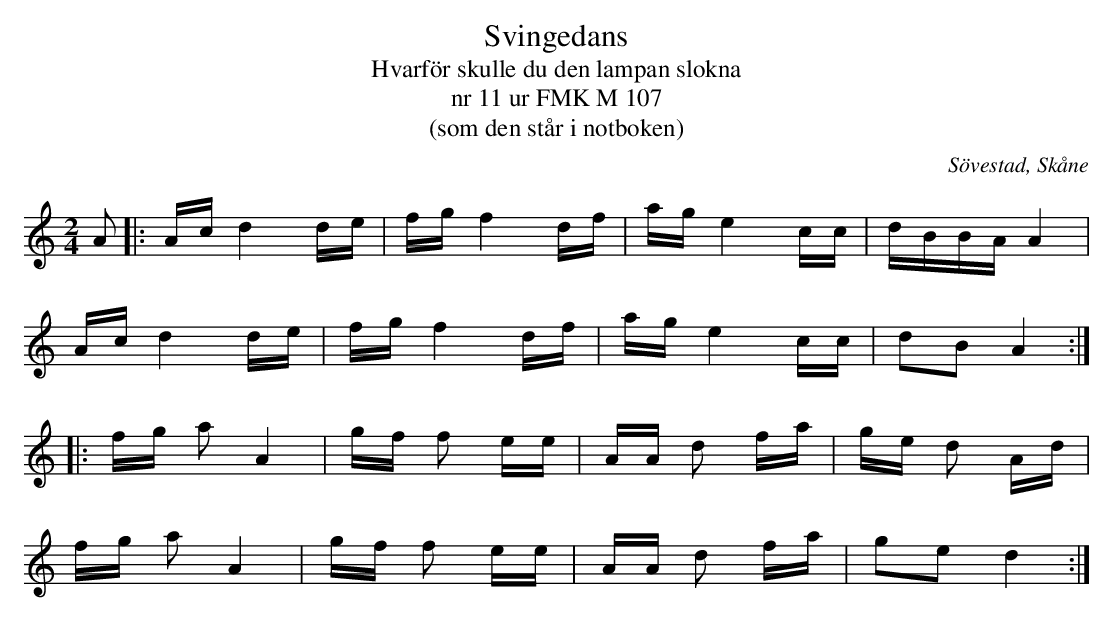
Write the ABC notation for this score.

X:1
T:Svingedans
T:Hvarför skulle du den lampan slokna
T:nr 11 ur FMK M 107
T:(som den står i notboken)
O:Sövestad, Skåne
M:2/4
L:1/16
K:C
A2 |: Ac d4 de | fg f4 df | ag e4 cc | dBBA A4 |
      Ac d4 de | fg f4 df | ag e4 cc | d2B2 A4 :|
|: fg a2 A4 | gf f2 ee | AA d2 fa | ge d2 Ad |
   fg a2 A4 | gf f2 ee | AA d2 fa | g2e2 d4 :|
